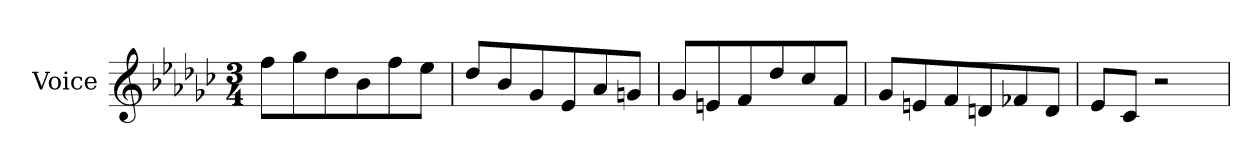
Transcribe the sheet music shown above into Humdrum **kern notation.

**kern
*part1
*staff1
*I"Voice
*I'Voice
*clefG2
*k[b-e-a-d-g-c-]
*M3/4
=1
8ff\L
8gg-\
8dd-\
8b-\
8ff\
8ee-\J
=2
8dd-/L
8b-/
8g-/
8e-/
8a-/
8gn/J
=3
8g-/L
8en/
8f/
8dd-/
8cc-/
8f/J
=4
8g-/L
8en/
8f/
8dn/
8f-X/
8d/J
=5
8e-/L
8c-/J
2rcc
=
*-
